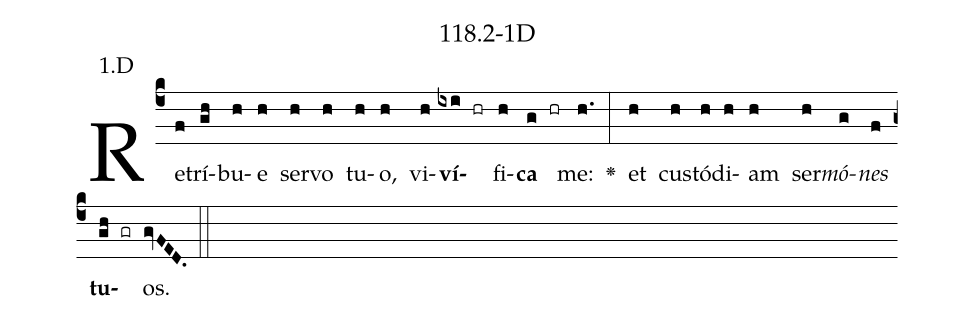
name: 118.2-1D;
annotation: 1.D;
%%
(c4)Re(f)trí(gh)bu(h)e(h) ser(h)vo(h) tu(h)o,(h) vi(h)<b>ví</b>(ixi hr)fi(h)<b>ca</b>(g hr) me:(h.) <v>\greheightstar</v>(:) et(h) cus(h)tó(h)di(h)am(h) ser(h)<i>mó</i>(g)<i>nes</i>(f) <b>tu</b>(gh gr)os.(gvFED.) (::)


%E(h) u(h) o(g) u(f) a(gh) e.(gvFED.) (::)
